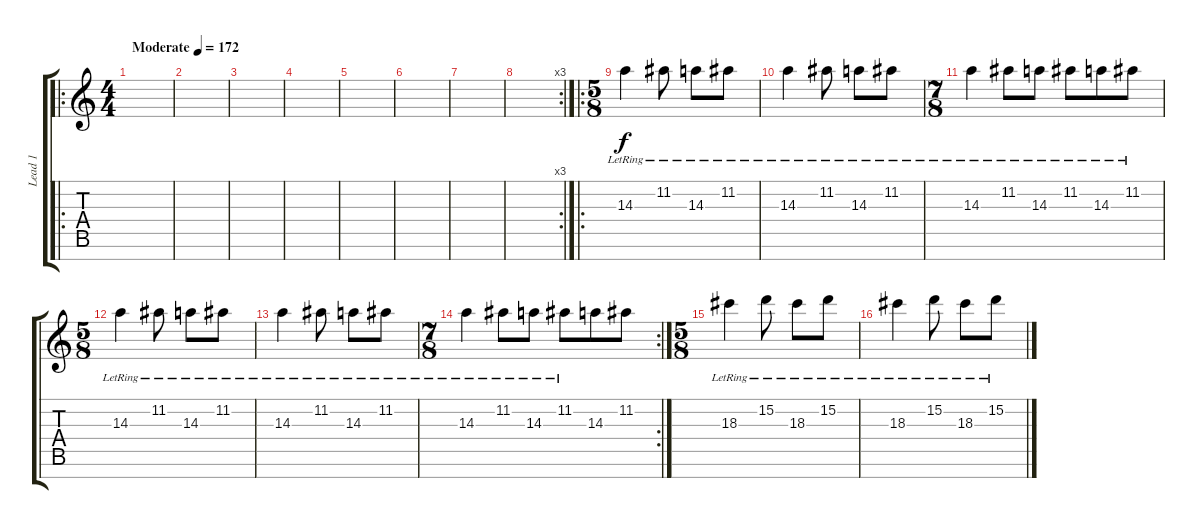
\track ("Lead 1" "Lead 1") {instrument distortionguitar}
\staff {score tabs}
\tuning (E4 B3 G3 D3 A2 E2 B1) {hide}
\ro
\ts (4 4)
\tempo (172 "Moderate")
\clef g2
\ks c
|
|
|
|
|
|
|
\rc 3
|
\ro
\ts (5 8)
14.3{lr}.4 11.2{lr}.8 14.3{lr}.8 11.2{lr}.8 |
14.3{lr}.4 11.2{lr}.8 14.3{lr}.8 11.2{lr}.8 |
\ts (7 8)
14.3{lr}.4 11.2{lr}.8 14.3{lr}.8 11.2{lr}.8 14.3{lr}.8 11.2{lr}.8 |
\ts (5 8)
14.3{lr}.4 11.2{lr}.8 14.3{lr}.8 11.2{lr}.8 |
14.3{lr}.4 11.2{lr}.8 14.3{lr}.8 11.2{lr}.8 |
\rc 2
\ts (7 8)
14.3{lr}.4 11.2{lr}.8 14.3{lr}.8 11.2{lr}.8 14.3.8 11.2.8 |
\ts (5 8)
18.3{lr}.4 15.2{lr}.8 18.3{lr}.8 15.2{lr}.8 |
18.3{lr}.4 15.2{lr}.8 18.3{lr}.8 15.2{lr}.8
